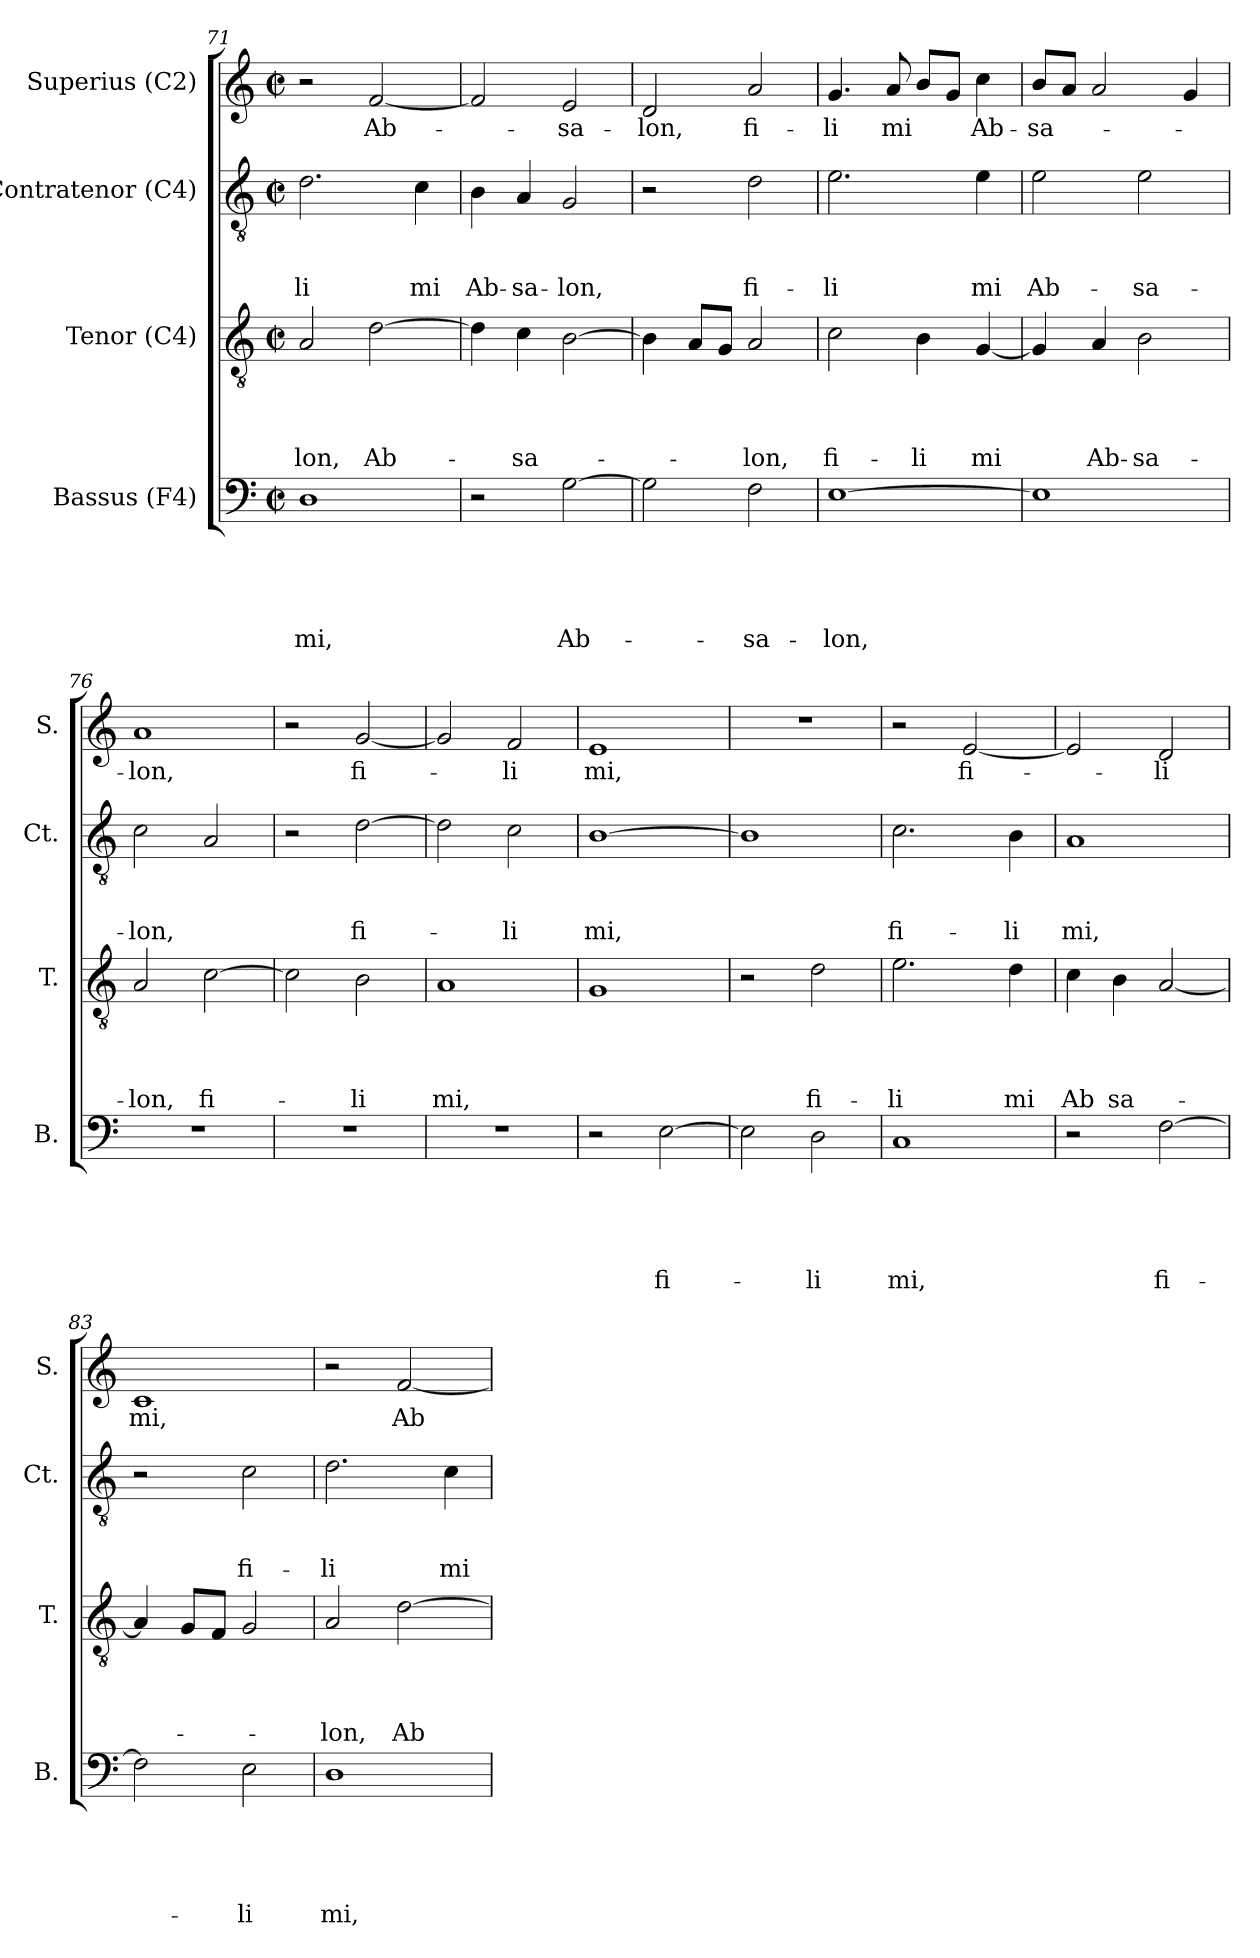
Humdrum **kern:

**kern	**text	**text	**text	**text	**text	**kern	**text	**text	**text	**text	**kern	**text	**text	**text	**kern	**text
*part4	*part4	*part4	*part4	*part4	*part4	*part3	*part3	*part3	*part3	*part3	*part2	*part2	*part2	*part2	*part1	*part1
*staff4	*staff4	*staff4	*staff4	*staff4	*staff4	*staff3	*staff3	*staff3	*staff3	*staff3	*staff2	*staff2	*staff2	*staff2	*staff1	*staff1
*I"Bassus (F4)	*	*	*	*	*	*I"Tenor (C4)	*	*	*	*	*I"Contratenor (C4)	*	*	*	*I"Superius (C2)	*
*I'B.	*	*	*	*	*	*I'T.	*	*	*	*	*I'Ct.	*	*	*	*I'S.	*
*clefF4	*	*	*	*	*	*clefGv2	*	*	*	*	*clefGv2	*	*	*	*clefG2	*
*k[]	*	*	*	*	*	*k[]	*	*	*	*	*k[]	*	*	*	*k[]	*
*C:	*	*	*	*	*	*C:	*	*	*	*	*C:	*	*	*	*C:	*
*M2/2	*	*	*	*	*	*M2/2	*	*	*	*	*M2/2	*	*	*	*M2/2	*
*met(c|)	*	*	*	*	*	*met(c|)	*	*	*	*	*met(c|)	*	*	*	*met(c|)	*
=71	=71	=71	=71	=71	=71	=71	=71	=71	=71	=71	=71	=71	=71	=71	=71	=71
!	!	!	!	!	!LO:LY:b	!	!	!	!	!LO:LY:b	!	!	!	!LO:LY:b	!	!
1D	.	.	.	.	mi,	2A/	.	.	.	-lon,	2.d\	.	.	-li	2r	.
!	!	!	!	!	!	!	!	!	!	!LO:LY:b	!	!	!	!	!	!LO:LY:b
.	.	.	.	.	.	[>2d\	.	.	.	Ab-	.	.	.	.	[<2f/	Ab-
!	!	!	!	!	!	!	!	!	!	!	!	!	!	!LO:LY:b	!	!
.	.	.	.	.	.	.	.	.	.	.	4c\	.	.	mi	.	.
=72	=72	=72	=72	=72	=72	=72	=72	=72	=72	=72	=72	=72	=72	=72	=72	=72
!	!	!	!	!	!	!	!	!	!	!	!	!	!	!LO:LY:b	!	!
2r	.	.	.	.	.	4d\]	.	.	.	.	4B\	.	.	Ab-	2f/]	.
!	!	!	!	!	!	!	!	!	!	!LO:LY:b	!	!	!	!LO:LY:b	!	!
.	.	.	.	.	.	4c\	.	.	.	-sa-	4A/	.	.	-sa-	.	.
!	!	!	!	!	!LO:LY:b	!	!	!	!	!	!	!	!	!LO:LY:b	!	!LO:LY:b
[>2G\	.	.	.	.	Ab-	[>2B\	.	.	.	.	2G/	.	.	-lon,	2e/	-sa-
=73	=73	=73	=73	=73	=73	=73	=73	=73	=73	=73	=73	=73	=73	=73	=73	=73
!	!	!	!	!	!	!	!	!	!	!	!	!	!	!	!	!LO:LY:b
2G\]	.	.	.	.	.	4B\]	.	.	.	.	2r	.	.	.	2d/	-lon,
.	.	.	.	.	.	8A/L	.	.	.	.	.	.	.	.	.	.
.	.	.	.	.	.	8G/J	.	.	.	.	.	.	.	.	.	.
!	!	!	!	!	!LO:LY:b	!	!	!	!	!LO:LY:b	!	!	!	!LO:LY:b	!	!LO:LY:b
2F\	.	.	.	.	-sa-	2A/	.	.	.	-lon,	2d\	.	.	fi-	2a/	fi-
=74	=74	=74	=74	=74	=74	=74	=74	=74	=74	=74	=74	=74	=74	=74	=74	=74
!	!	!	!	!	!LO:LY:b	!	!	!	!	!LO:LY:b	!	!	!	!LO:LY:b	!	!LO:LY:b
[>1E	.	.	.	.	-lon,	2c\	.	.	.	fi-	2.e\	.	.	-li	4.g/	-li
!	!	!	!	!	!	!	!	!	!	!	!	!	!	!	!	!LO:LY:b
.	.	.	.	.	.	.	.	.	.	.	.	.	.	.	8a/	mi
!	!	!	!	!	!	!	!	!	!	!LO:LY:b	!	!	!	!	!	!
.	.	.	.	.	.	4B\	.	.	.	-li	.	.	.	.	8b/L	.
.	.	.	.	.	.	.	.	.	.	.	.	.	.	.	8g/J	.
!	!	!	!	!	!	!	!	!	!	!LO:LY:b	!	!	!	!LO:LY:b	!	!LO:LY:b
.	.	.	.	.	.	[<4G/	.	.	.	mi	4e\	.	.	mi	4cc\	Ab-
=75	=75	=75	=75	=75	=75	=75	=75	=75	=75	=75	=75	=75	=75	=75	=75	=75
!	!	!	!	!	!	!	!	!	!	!	!	!	!	!LO:LY:b	!	!LO:LY:b
1E]	.	.	.	.	.	4G/]	.	.	.	.	2e\	.	.	Ab-	8b/L	-sa-
.	.	.	.	.	.	.	.	.	.	.	.	.	.	.	8a/J	.
!	!	!	!	!	!	!	!	!	!	!LO:LY:b	!	!	!	!	!	!
.	.	.	.	.	.	4A/	.	.	.	Ab-	.	.	.	.	2a/	.
!	!	!	!	!	!	!	!	!	!	!LO:LY:b:rj	!	!	!	!LO:LY:b	!	!
.	.	.	.	.	.	2B\	.	.	.	-sa-	2e\	.	.	-sa-	.	.
.	.	.	.	.	.	.	.	.	.	.	.	.	.	.	4g/	.
!!LO:LB:g=z
=76	=76	=76	=76	=76	=76	=76	=76	=76	=76	=76	=76	=76	=76	=76	=76	=76
!	!	!	!	!	!	!	!	!	!	!LO:LY:b	!	!	!	!LO:LY:b	!	!LO:LY:b
1r	.	.	.	.	.	2A/	.	.	.	-lon,	2c\	.	.	-lon,	1a	-lon,
!	!	!	!	!	!	!	!	!	!	!LO:LY:b	!	!	!	!	!	!
.	.	.	.	.	.	[>2c\	.	.	.	fi-	2A/	.	.	.	.	.
=77	=77	=77	=77	=77	=77	=77	=77	=77	=77	=77	=77	=77	=77	=77	=77	=77
1r	.	.	.	.	.	2c\]	.	.	.	.	2r	.	.	.	2r	.
!	!	!	!	!	!	!	!	!	!	!LO:LY:b	!	!	!	!LO:LY:b	!	!LO:LY:b
.	.	.	.	.	.	2B\	.	.	.	-li	[>2d\	.	.	fi-	[<2g/	fi-
=78	=78	=78	=78	=78	=78	=78	=78	=78	=78	=78	=78	=78	=78	=78	=78	=78
!	!	!	!	!	!	!	!	!	!	!LO:LY:b	!	!	!	!	!	!
1r	.	.	.	.	.	1A	.	.	.	mi,	2d\]	.	.	.	2g/]	.
!	!	!	!	!	!	!	!	!	!	!	!	!	!	!LO:LY:b	!	!LO:LY:b
.	.	.	.	.	.	.	.	.	.	.	2c\	.	.	-li	2f/	-li
=79	=79	=79	=79	=79	=79	=79	=79	=79	=79	=79	=79	=79	=79	=79	=79	=79
!	!	!	!	!	!	!	!	!	!	!	!	!	!	!LO:LY:b	!	!LO:LY:b
2r	.	.	.	.	.	1G	.	.	.	.	[>1B	.	.	mi,	1e	mi,
!	!	!	!	!	!LO:LY:b	!	!	!	!	!	!	!	!	!	!	!
[>2E\	.	.	.	.	fi-	.	.	.	.	.	.	.	.	.	.	.
=80	=80	=80	=80	=80	=80	=80	=80	=80	=80	=80	=80	=80	=80	=80	=80	=80
2E\]	.	.	.	.	.	2r	.	.	.	.	1B]	.	.	.	1r	.
!	!	!	!	!	!LO:LY:b	!	!	!	!	!LO:LY:b	!	!	!	!	!	!
2D\	.	.	.	.	-li	2d\	.	.	.	fi-	.	.	.	.	.	.
=81	=81	=81	=81	=81	=81	=81	=81	=81	=81	=81	=81	=81	=81	=81	=81	=81
!	!	!	!	!	!LO:LY:b	!	!	!	!	!LO:LY:b	!	!	!	!LO:LY:b	!	!
1C	.	.	.	.	mi,	2.e\	.	.	.	-li	2.c\	.	.	fi-	2r	.
!	!	!	!	!	!	!	!	!	!	!	!	!	!	!	!	!LO:LY:b
.	.	.	.	.	.	.	.	.	.	.	.	.	.	.	[<2e/	fi-
!	!	!	!	!	!	!	!	!	!	!LO:LY:b	!	!	!	!LO:LY:b	!	!
.	.	.	.	.	.	4d\	.	.	.	mi	4B\	.	.	-li	.	.
=82	=82	=82	=82	=82	=82	=82	=82	=82	=82	=82	=82	=82	=82	=82	=82	=82
!	!	!	!	!	!	!	!	!	!	!LO:LY:b	!	!	!	!LO:LY:b	!	!
2r	.	.	.	.	.	4c\	.	.	.	Ab	1A	.	.	mi,	2e/]	.
!	!	!	!	!	!	!	!	!	!	!LO:LY:b	!	!	!	!	!	!
.	.	.	.	.	.	4B\	.	.	.	sa-	.	.	.	.	.	.
!	!	!	!	!	!LO:LY:b	!	!	!	!	!	!	!	!	!	!	!LO:LY:b
[>2F\	.	.	.	.	fi-	[<2A/	.	.	.	.	.	.	.	.	2d/	-li
=83	=83	=83	=83	=83	=83	=83	=83	=83	=83	=83	=83	=83	=83	=83	=83	=83
!	!	!	!	!	!	!	!	!	!	!	!	!	!	!	!	!LO:LY:b
2F\]	.	.	.	.	.	4A/]	.	.	.	.	2r	.	.	.	1c	mi,
.	.	.	.	.	.	8G/L	.	.	.	.	.	.	.	.	.	.
.	.	.	.	.	.	8F/J	.	.	.	.	.	.	.	.	.	.
!	!	!	!	!	!LO:LY:b	!	!	!	!	!	!	!	!	!LO:LY:b	!	!
2E\	.	.	.	.	-li	2G/	.	.	.	.	2c\	.	.	fi-	.	.
!!LO:LB:g=z
=84	=84	=84	=84	=84	=84	=84	=84	=84	=84	=84	=84	=84	=84	=84	=84	=84
!	!	!	!	!	!LO:LY:b	!	!	!	!	!LO:LY:b	!	!	!	!LO:LY:b	!	!
1D	.	.	.	.	mi,	2A/	.	.	.	-lon,	2.d\	.	.	-li	2r	.
!	!	!	!	!	!	!	!	!	!	!LO:LY:b	!	!	!	!	!	!LO:LY:b
.	.	.	.	.	.	[>2d\	.	.	.	Ab-	.	.	.	.	[<2f/	Ab-
!	!	!	!	!	!	!	!	!	!	!	!	!	!	!LO:LY:b	!	!
.	.	.	.	.	.	.	.	.	.	.	4c\	.	.	mi	.	.
=	=	=	=	=	=	=	=	=	=	=	=	=	=	=	=	=
*-	*-	*-	*-	*-	*-	*-	*-	*-	*-	*-	*-	*-	*-	*-	*-	*-
